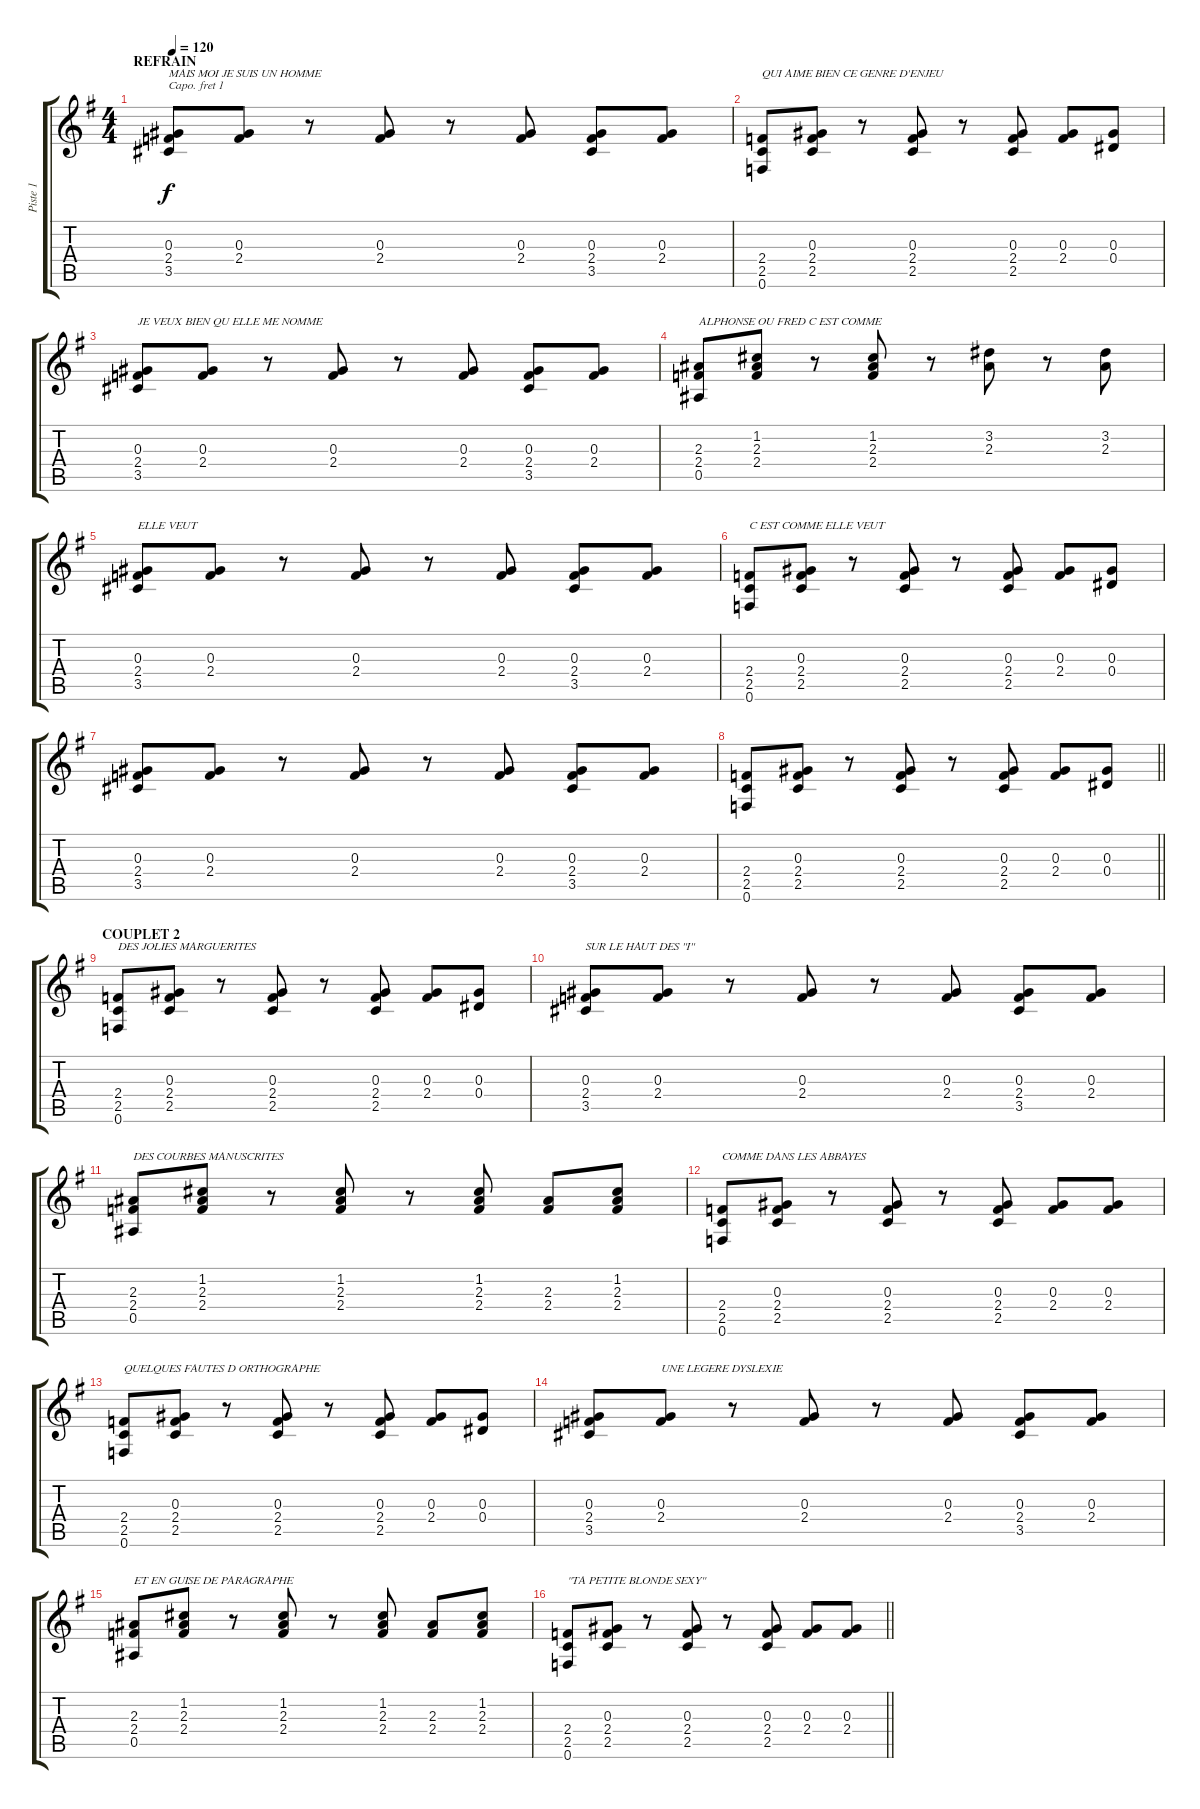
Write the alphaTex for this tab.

\track ("Piste 1" "Piste 1") {instrument acousticguitarsteel}
\staff {score tabs}
\capo 1
\tuning (E4 B3 G3 D3 A2 E2) {hide}
\ts (4 4)
\section ("" "REFRAIN")
\tempo 120
\clef g2
\ks g
(0.3 2.4 3.5).8{txt "MAIS MOI JE SUIS UN HOMME" dy f} (0.3 2.4).8 r.8 (0.3 2.4).8 r.8 (0.3 2.4).8 (0.3 2.4 3.5).8 (0.3 2.4).8 |
(2.4 2.5 0.6).8{txt "QUI AIME BIEN CE GENRE D'ENJEU"} (0.3 2.4 2.5).8 r.8 (0.3 2.4 2.5).8 r.8 (0.3 2.4 2.5).8 (0.3 2.4).8 (0.3 0.4).8 |
(0.3 2.4 3.5).8{txt "JE VEUX BIEN QU ELLE ME NOMME"} (0.3 2.4).8 r.8 (0.3 2.4).8 r.8 (0.3 2.4).8 (0.3 2.4 3.5).8 (0.3 2.4).8 |
(2.3 2.4 0.5).8{txt "ALPHONSE OU FRED C EST COMME"} (1.2 2.3 2.4).8 r.8 (1.2 2.3 2.4).8 r.8 (3.2 2.3).8 r.8 (3.2 2.3).8 |
(0.3 2.4 3.5).8{txt "ELLE VEUT"} (0.3 2.4).8 r.8 (0.3 2.4).8 r.8 (0.3 2.4).8 (0.3 2.4 3.5).8 (0.3 2.4).8 |
(2.4 2.5 0.6).8{txt "C EST COMME ELLE VEUT"} (0.3 2.4 2.5).8 r.8 (0.3 2.4 2.5).8 r.8 (0.3 2.4 2.5).8 (0.3 2.4).8 (0.3 0.4).8 |
(0.3 2.4 3.5).8 (0.3 2.4).8 r.8 (0.3 2.4).8 r.8 (0.3 2.4).8 (0.3 2.4 3.5).8 (0.3 2.4).8 |
\barLineRight lightlight
(2.4 2.5 0.6).8 (0.3 2.4 2.5).8 r.8 (0.3 2.4 2.5).8 r.8 (0.3 2.4 2.5).8 (0.3 2.4).8 (0.3 0.4).8 |
\section ("" "COUPLET 2")
(2.4 2.5 0.6).8{txt "DES JOLIES MARGUERITES"} (0.3 2.4 2.5).8 r.8 (0.3 2.4 2.5).8 r.8 (0.3 2.4 2.5).8 (0.3 2.4).8 (0.3 0.4).8 |
(0.3 2.4 3.5).8{txt "SUR LE HAUT DES \"I\""} (0.3 2.4).8 r.8 (0.3 2.4).8 r.8 (0.3 2.4).8 (0.3 2.4 3.5).8 (0.3 2.4).8 |
(2.3 2.4 0.5).8{txt "DES COURBES MANUSCRITES"} (1.2 2.3 2.4).8 r.8 (1.2 2.3 2.4).8 r.8 (1.2 2.3 2.4).8 (2.3 2.4).8 (1.2 2.3 2.4).8 |
(2.4 2.5 0.6).8{txt "COMME DANS LES ABBAYES"} (0.3 2.4 2.5).8 r.8 (0.3 2.4 2.5).8 r.8 (0.3 2.4 2.5).8 (0.3 2.4).8 (0.3 2.4).8 |
(2.4 2.5 0.6).8{txt "QUELQUES FAUTES D ORTHOGRAPHE"} (0.3 2.4 2.5).8 r.8 (0.3 2.4 2.5).8 r.8 (0.3 2.4 2.5).8 (0.3 2.4).8 (0.3 0.4).8 |
(0.3 2.4 3.5).8 (0.3 2.4).8{txt "UNE LEGERE DYSLEXIE"} r.8 (0.3 2.4).8 r.8 (0.3 2.4).8 (0.3 2.4 3.5).8 (0.3 2.4).8 |
(2.3 2.4 0.5).8{txt "ET EN GUISE DE PARAGRAPHE"} (1.2 2.3 2.4).8 r.8 (1.2 2.3 2.4).8 r.8 (1.2 2.3 2.4).8 (2.3 2.4).8 (1.2 2.3 2.4).8 |
\barLineRight lightlight
(2.4 2.5 0.6).8{txt "\"TA PETITE BLONDE SEXY\""} (0.3 2.4 2.5).8 r.8 (0.3 2.4 2.5).8 r.8 (0.3 2.4 2.5).8 (0.3 2.4).8 (0.3 2.4).8
